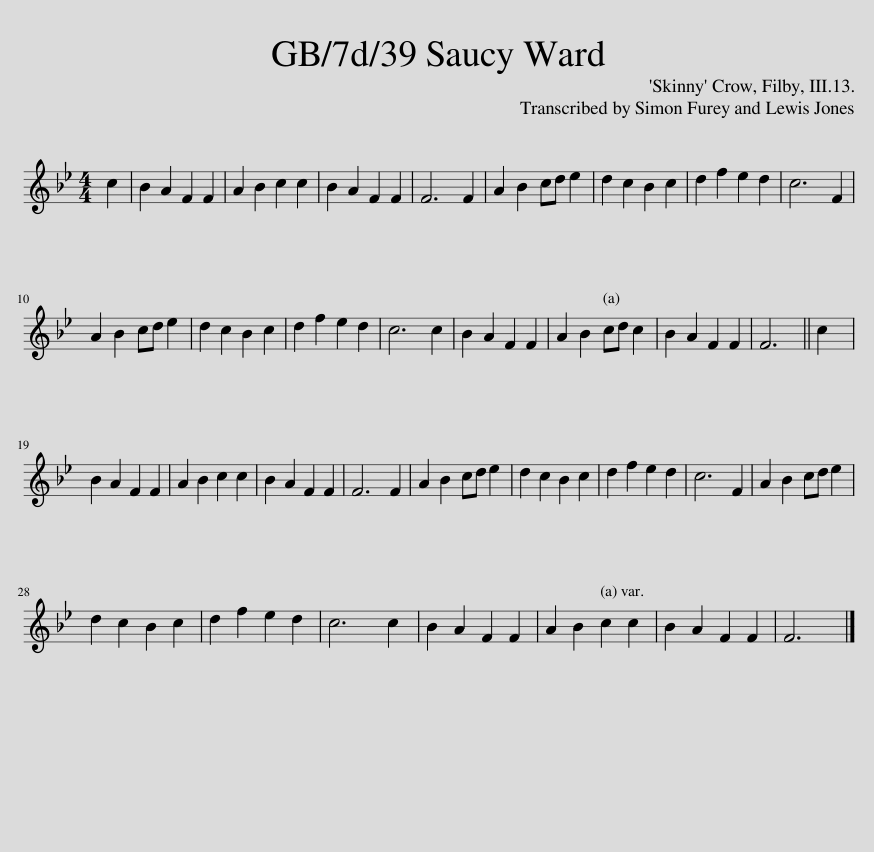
X:1
L:1/8
M:4/4
I:linebreak $
K:Bb
V:1 treble
V:1
 c2 | B2 A2 F2 F2 | A2 B2 c2 c2 | B2 A2 F2 F2 | F6 F2 | %5
 A2 B2 cd e2 | d2 c2 B2 c2 | d2 f2 e2 d2 | c6 F2 |$ A2 B2 cd e2 | %10
 d2 c2 B2 c2 | d2 f2 e2 d2 | c6 c2 | B2 A2 F2 F2 | A2 B2 cd c2 | %15
 B2 A2 F2 F2 | F6 || c2 |$ B2 A2 F2 F2 | A2 B2 c2 c2 | %20
 B2 A2 F2 F2 | F6 F2 | A2 B2 cd e2 | d2 c2 B2 c2 | d2 f2 e2 d2 | %25
 c6 F2 | A2 B2 cd e2 |$ d2 c2 B2 c2 | d2 f2 e2 d2 | c6 c2 | %30
 B2 A2 F2 F2 | A2 B2 c2 c2 | B2 A2 F2 F2 | F6 |] %34
